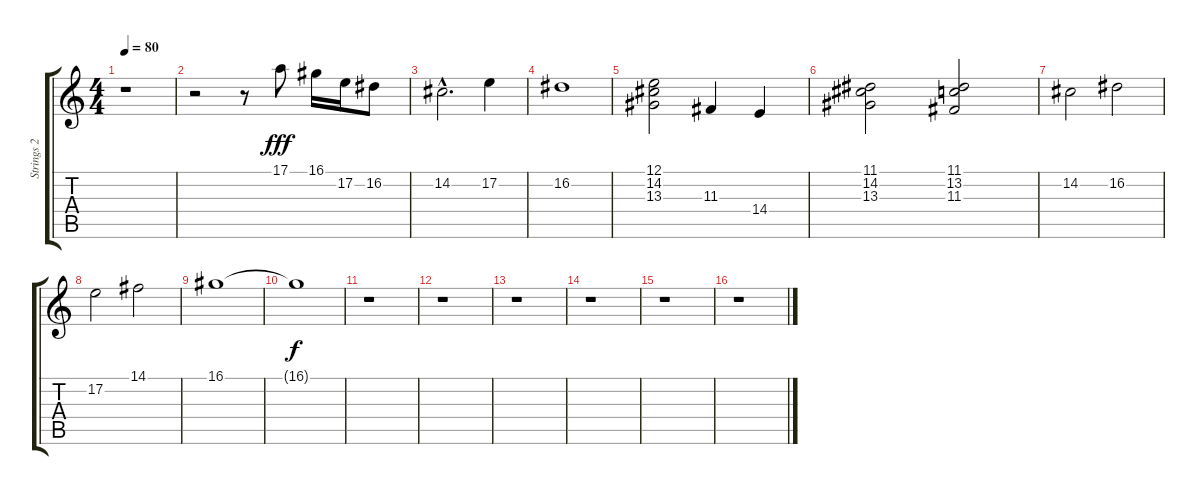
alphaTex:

\track ("Strings 2" "Strings 2") {instrument stringensemble1}
\staff {score tabs}
\tuning (E4 B3 G3 D3 A2 E2) {hide}
\ts (4 4)
\tempo 80
\clef g2
\ks c
r.1{dy fff} |
r.2 r.8 17.1.8 16.1.16 17.2.16 16.2.8 |
14.2{hac}.2{d} 17.2.4 |
16.2.1 |
(12.1 14.2 13.3).2 11.3.4 14.4.4 |
(11.1 14.2 13.3).2 (11.1 13.2 11.3).2 |
14.2.2 16.2.2 |
17.2.2 14.1.2 |
16.1.1 |
16.1{t}.1{dy f} |
r.1 |
r.1 |
r.1 |
r.1 |
r.1 |
r.1
